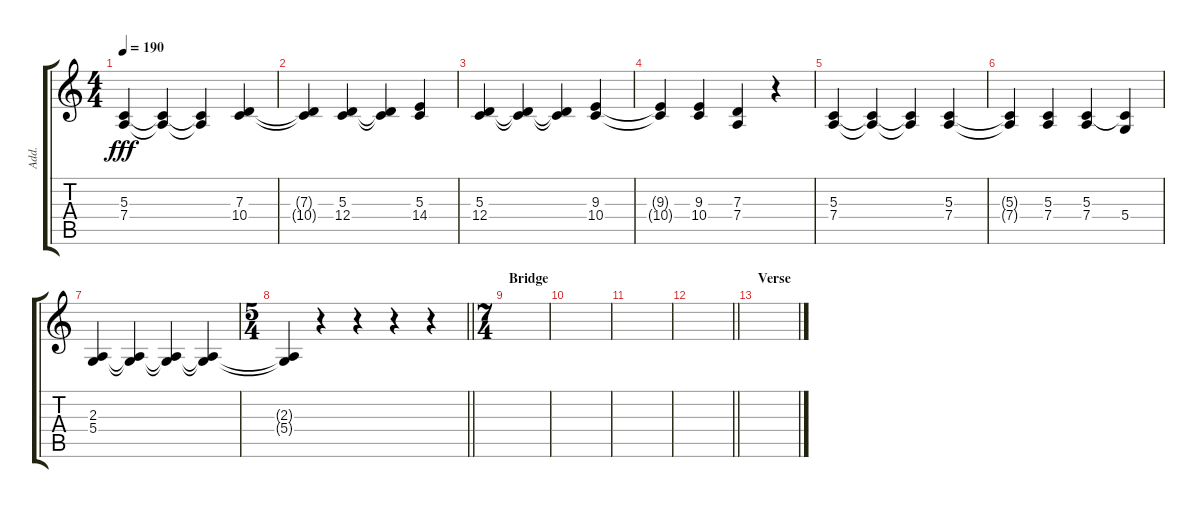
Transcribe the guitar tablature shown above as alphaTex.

\track ("Add." "Add.") {instrument lead4chiff}
\staff {score tabs}
\tuning (E4 B3 G3 D3 A2 E2) {hide}
\ts (4 4)
\tempo 190
\clef g2
\ks c
(5.3 7.4).4{dy fff} (5.3{t} 7.4{t}).4 (5.3{t} 7.4{t}).4 (7.3 10.4).4 |
(7.3{t} 10.4{t}).4 (5.3 12.4).4 (5.3{t} 12.4{t}).4 (5.3 14.4).4 |
(5.3 12.4).4 (5.3{t} 12.4{t}).4 (5.3{t} 12.4{t}).4 (9.3 10.4).4 |
(9.3{t} 10.4{t}).4 (9.3 10.4).4 (7.3 7.4).4 r.4 |
(5.3 7.4).4 (5.3{t} 7.4{t}).4 (5.3{t} 7.4{t}).4 (5.3 7.4).4 |
(5.3{t} 7.4{t}).4 (5.3 7.4).4 (5.3 7.4).4 (5.3{t} 5.4).4 |
(2.3 5.4).4 (2.3{t} 5.4{t}).4 (2.3{t} 5.4{t}).4 (2.3{t} 5.4{t}).4 |
\ts (5 4)
\barLineRight lightlight
(2.3{t} 5.4{t}).4 r.4 r.4 r.4 r.4 |
\ts (7 4)
\section ("" "Bridge")
|
|
|
\barLineRight lightlight
|
\section ("" "Verse")
